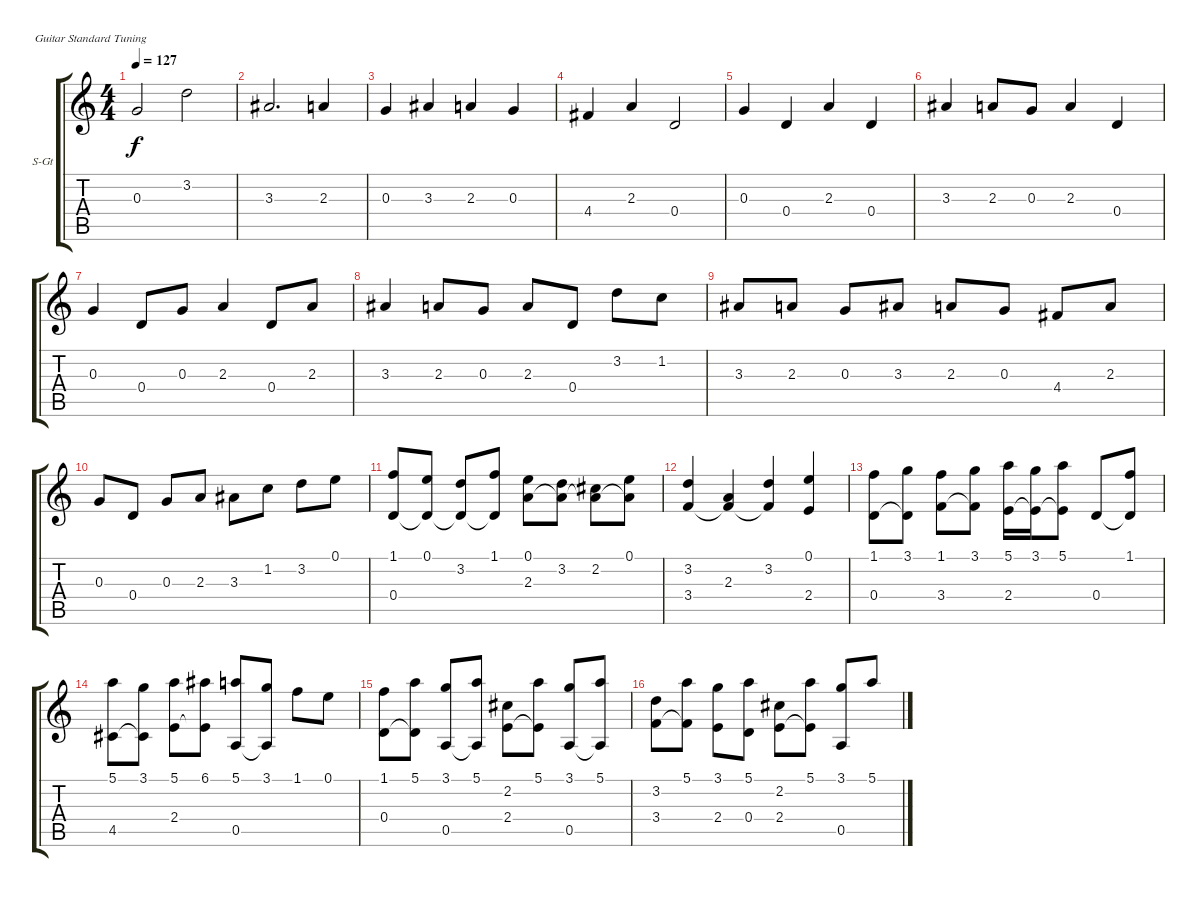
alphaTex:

\bracketExtendMode groupsimilarinstruments
\firstSystemTrackNameOrientation horizontal
\otherSystemsTrackNameOrientation horizontal
\track ("Track 1" "S-Gt") {instrument drawbarorgan}
\staff {score tabs}
\tuning (E4 B3 G3 D3 A2 E2)
\displaytranspose 12
\ts (4 4)
\tempo 127
\clef g2
\ks c
0.3.2{dy f instrument drawbarorgan} 3.2.2 |
3.3.2{d} 2.3.4 |
0.3.4 3.3.4 2.3.4 0.3.4 |
4.4.4 2.3.4 0.4.2 |
0.3.4 0.4.4 2.3.4 0.4.4 |
3.3.4 2.3.8 0.3.8 2.3.4 0.4.4 |
0.3.4 0.4.8 0.3.8 2.3.4 0.4.8 2.3.8 |
3.3.4 2.3.8 0.3.8 2.3.8 0.4.8 3.2.8 1.2.8 |
3.3.8 2.3.8 0.3.8 3.3.8 2.3.8 0.3.8 4.4.8 2.3.8 |
0.3.8 0.4.8 0.3.8 2.3.8 3.3.8 1.2.8 3.2.8 0.1.8 |
(1.1 0.4).8 (0.1 0.4{t}).8 (3.2 0.4{t}).8 (1.1 0.4{t}).8 (0.1 2.3).8 (3.2 2.3{t}).8 (2.2 2.3{t}).8 (0.1 2.3{t}).8 |
(3.2 3.4).4 (2.3 3.4{t}).4 (3.2 3.4{t}).4 (0.1 2.4).4 |
(1.1 0.4).8 (3.1 0.4{t}).8 (1.1 3.4).8 (3.1 3.4{t}).8 (5.1 2.4).16 (3.1 2.4{t}).16 (5.1 2.4{t}).8 0.4.8 (1.1 0.4{t}).8 |
(5.1 4.5).8 (3.1 4.5{t}).8 (5.1 2.4).8 (6.1 2.4{t}).8 (5.1 0.5).8 (3.1 0.5{t}).8 1.1.8 0.1.8 |
(1.1 0.4).8 (5.1 0.4{t}).8 (3.1 0.5).8 (5.1 0.5{t}).8 (2.2 2.4).8 (5.1 2.4{t}).8 (3.1 0.5).8 (5.1 0.5{t}).8 |
(3.2 3.4).8 (5.1 3.4{t}).8 (3.1 2.4).8 (5.1 0.4).8 (2.2 2.4).8 (5.1 2.4{t}).8 (3.1 0.5).8 5.1.8
